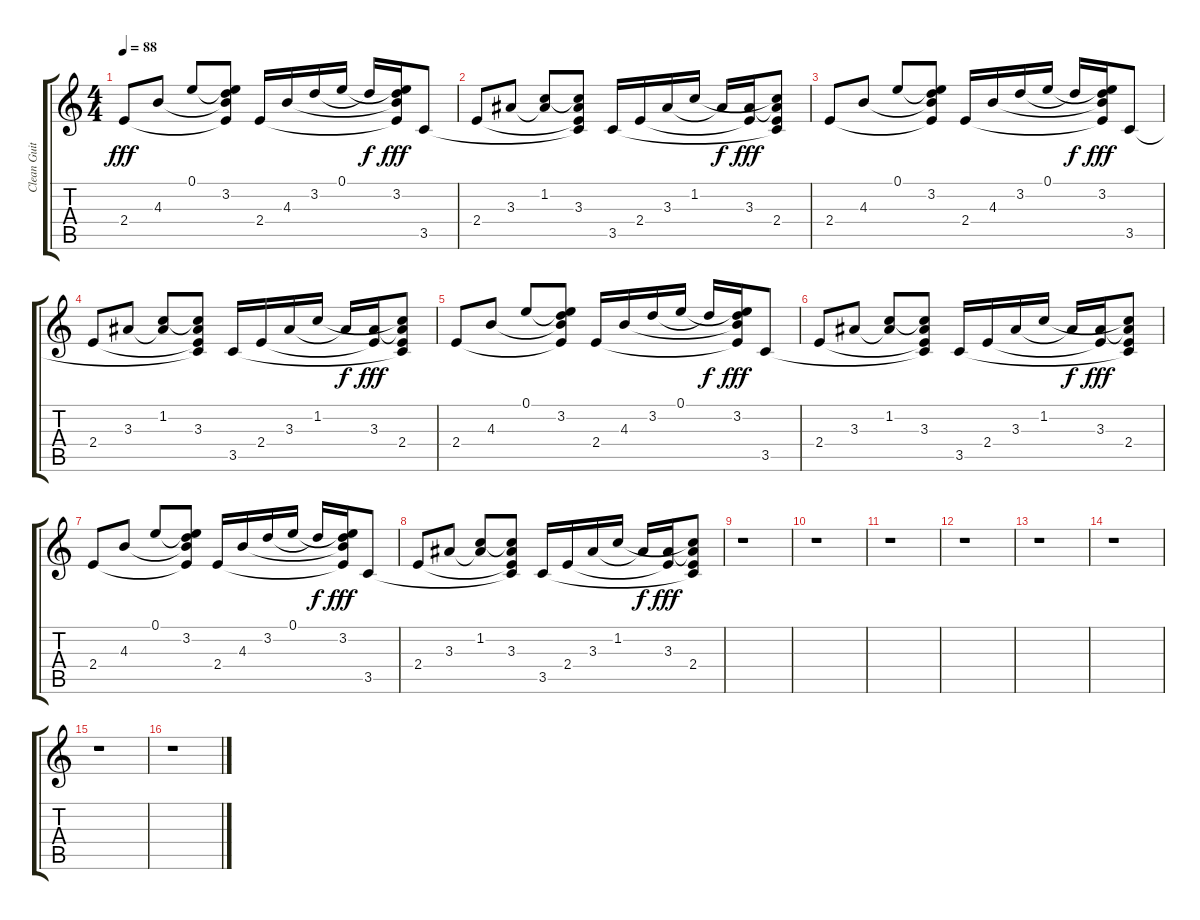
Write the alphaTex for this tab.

\track ("Clean Guitar" "Clean Guit") {instrument electricguitarclean}
\staff {score tabs}
\tuning (E4 B3 G3 D3 A2 E2) {hide}
\ts (4 4)
\tempo 88
\clef g2
\ks c
2.4.8{dy fff} 4.3.8 0.1.8 (0.1{t} 3.2 4.3{t} 2.4{t}).8 2.4.16 4.3.16 3.2.16 0.1.16 3.2{t}.16{dy f} (0.1{t} 3.2 4.3{t} 2.4{t}).16{dy fff} 3.5.8 |
2.4.8 3.3.8 (1.2 3.3{t}).8 (1.2{t} 3.3 2.4{t} 3.5{t}).8 3.5.16 2.4.16 3.3.16 1.2.16 3.3{t}.16{dy f} (3.3 2.4{t}).16{dy fff} (1.2{t} 3.3{t} 2.4 3.5{t}).8 |
2.4.8 4.3.8 0.1.8 (0.1{t} 3.2 4.3{t} 2.4{t}).8 2.4.16 4.3.16 3.2.16 0.1.16 3.2{t}.16{dy f} (0.1{t} 3.2 4.3{t} 2.4{t}).16{dy fff} 3.5.8 |
2.4.8 3.3.8 (1.2 3.3{t}).8 (1.2{t} 3.3 2.4{t} 3.5{t}).8 3.5.16 2.4.16 3.3.16 1.2.16 3.3{t}.16{dy f} (3.3 2.4{t}).16{dy fff} (1.2{t} 3.3{t} 2.4 3.5{t}).8 |
2.4.8 4.3.8 0.1.8 (0.1{t} 3.2 4.3{t} 2.4{t}).8 2.4.16 4.3.16 3.2.16 0.1.16 3.2{t}.16{dy f} (0.1{t} 3.2 4.3{t} 2.4{t}).16{dy fff} 3.5.8 |
2.4.8 3.3.8 (1.2 3.3{t}).8 (1.2{t} 3.3 2.4{t} 3.5{t}).8 3.5.16 2.4.16 3.3.16 1.2.16 3.3{t}.16{dy f} (3.3 2.4{t}).16{dy fff} (1.2{t} 3.3{t} 2.4 3.5{t}).8 |
2.4.8 4.3.8 0.1.8 (0.1{t} 3.2 4.3{t} 2.4{t}).8 2.4.16 4.3.16 3.2.16 0.1.16 3.2{t}.16{dy f} (0.1{t} 3.2 4.3{t} 2.4{t}).16{dy fff} 3.5.8 |
2.4.8 3.3.8 (1.2 3.3{t}).8 (1.2{t} 3.3 2.4{t} 3.5{t}).8 3.5.16 2.4.16 3.3.16 1.2.16 3.3{t}.16{dy f} (3.3 2.4{t}).16{dy fff} (1.2{t} 3.3{t} 2.4 3.5{t}).8 |
r.1 |
r.1 |
r.1 |
r.1 |
r.1 |
r.1 |
r.1 |
r.1
